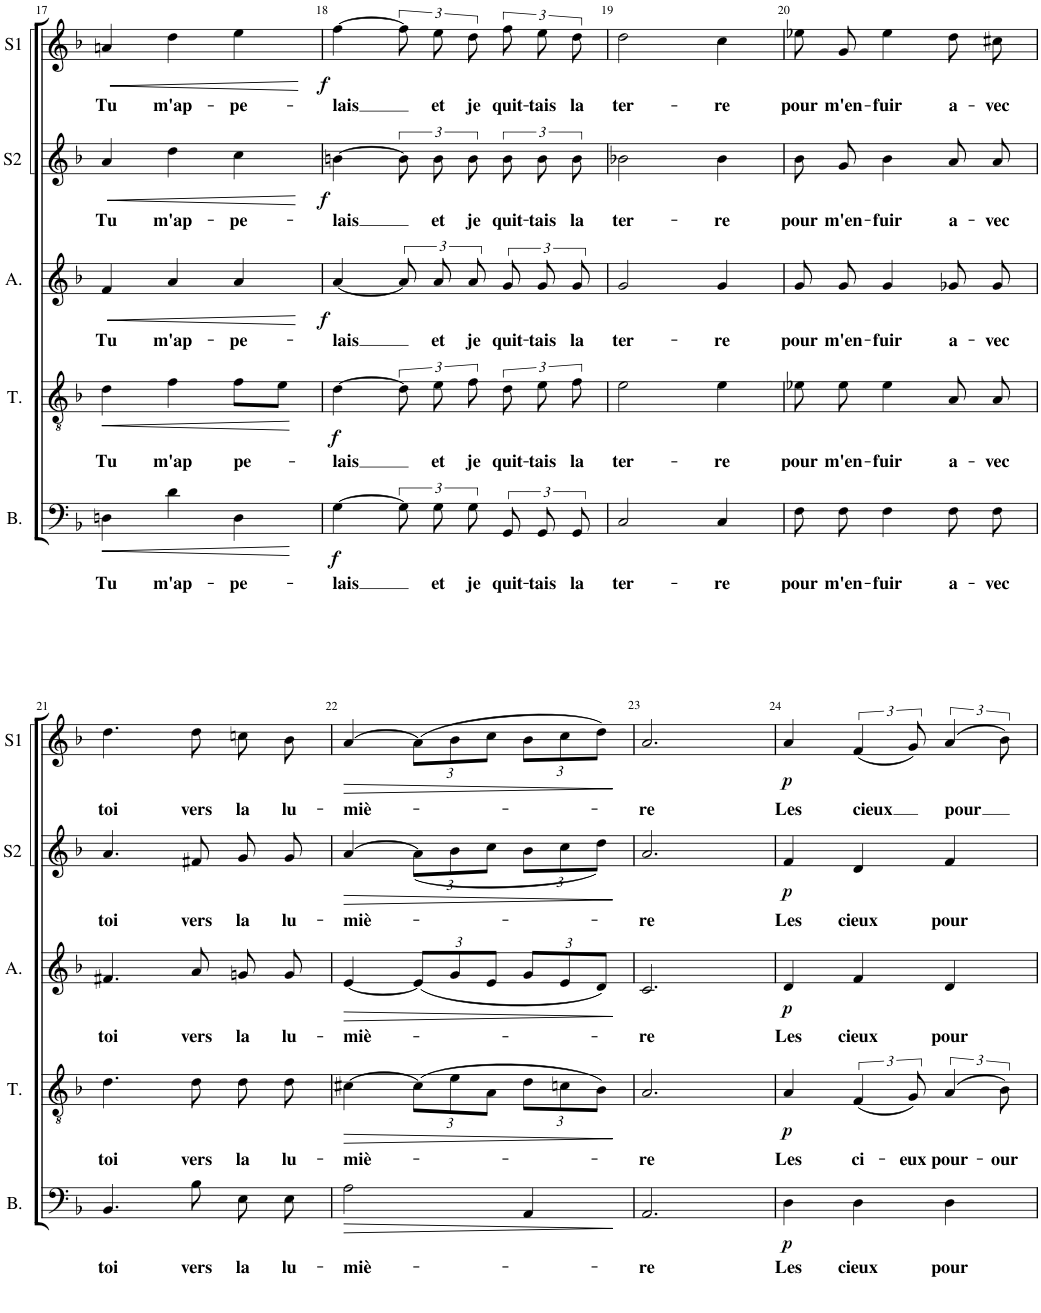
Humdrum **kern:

**kern	**text	**dynam	**kern	**text	**dynam	**kern	**text	**dynam	**kern	**text	**dynam	**kern	**text	**dynam
*part5	*part5	*part5	*part4	*part4	*part4	*part3	*part3	*part3	*part2	*part2	*part2	*part1	*part1	*part1
*staff5	*staff5	*staff5	*staff4	*staff4	*staff4	*staff3	*staff3	*staff3	*staff2	*staff2	*staff2	*staff1	*staff1	*staff1
*I"Basse	*	*	*I"Tenor	*	*	*I"Alto	*	*	*I"Soprano2	*	*	*I"Soprano1	*	*
*I'B.	*	*	*I'T.	*	*	*I'A.	*	*	*I'S2	*	*	*I'S1	*	*
!!LO:PB:g=z
*clefF4	*	*	*clefGv2	*	*	*clefG2	*	*	*clefG2	*	*	*clefG2	*	*
*k[b-]	*	*	*k[b-]	*	*	*k[b-]	*	*	*k[b-]	*	*	*k[b-]	*	*
*M3/4	*	*	*M3/4	*	*	*M3/4	*	*	*M3/4	*	*	*M3/4	*	*
=17	=17	=17	=17	=17	=17	=17	=17	=17	=17	=17	=17	=17	=17	=17
!	!LO:LY:b	!LO:HP:b	!	!LO:LY:b	!LO:HP:b	!	!LO:LY:b	!LO:HP:b	!	!LO:LY:b	!LO:HP:b	!	!LO:LY:b	!LO:HP:b
4Dn\	Tu	<	4d\	Tu	<	4f/	Tu	<	4a/	Tu	<	4an/	Tu	<
!	!LO:LY:b	!	!	!LO:LY:b	!	!	!LO:LY:b	!	!	!LO:LY:b	!	!	!LO:LY:b	!
4d\	m'ap-	.	4f\	m'ap	.	4a/	m'ap-	.	4dd\	m'ap-	.	4dd\	m'ap-	.
!	!LO:LY:b	!	!	!LO:LY:b	!	!	!LO:LY:b	!	!	!LO:LY:b	!	!	!LO:LY:b	!
4D\	-pe-	.	8f\L	pe-	.	4a/	-pe-	.	4cc\	-pe-	.	4ee\	-pe-	.
.	.	.	8e\J	.	[	.	.	.	.	.	.	.	.	.
.	.	[	.	.	.	.	.	[	.	.	[	.	.	[
=18	=18	=18	=18	=18	=18	=18	=18	=18	=18	=18	=18	=18	=18	=18
!	!LO:LY:b	!LO:DY:b	!	!LO:LY:b	!LO:DY:b	!	!LO:LY:b	!	!	!LO:LY:b	!	!	!LO:LY:b	!
[4G\	-lais	f	[4d\	-lais	f	[4a/	-lais	.	[4bn\	-lais	.	[4ff\	-lais	.
12G\L]	.	.	12d\]	.	.	12a/]	.	.	12b\]	.	.	12ff\]	.	.
!	!LO:LY:b	!	!	!LO:LY:b	!	!	!LO:LY:b	!	!	!LO:LY:b	!	!	!LO:LY:b	!
12G\	et	.	12e\	et	.	12a/	et	.	12b\	et	.	12ee\	et	.
!	!LO:LY:b	!	!	!LO:LY:b	!	!	!LO:LY:b	!	!	!LO:LY:b	!	!	!LO:LY:b	!
12G\J	je	.	12f\	je	.	12a/	je	.	12b\	je	.	12dd\	je	.
!	!LO:LY:b	!	!	!LO:LY:b	!	!	!LO:LY:b	!	!	!LO:LY:b	!	!	!LO:LY:b	!
12GG/L	quit-	.	12d\	quit-	.	12g/	quit-	.	12b\	quit-	.	12ff\	quit-	.
!	!LO:LY:b	!	!	!LO:LY:b	!	!	!LO:LY:b	!	!	!LO:LY:b	!	!	!LO:LY:b	!
12GG/	-tais	.	12e\	-tais	.	12g/	-tais	.	12b\	-tais	.	12ee\	-tais	.
!	!LO:LY:b	!	!	!LO:LY:b	!	!	!LO:LY:b	!	!	!LO:LY:b	!	!	!LO:LY:b	!
12GG/J	la	.	12f\	la	.	12g/	la	.	12b\	la	.	12dd\	la	.
=19	=19	=19	=19	=19	=19	=19	=19	=19	=19	=19	=19	=19	=19	=19
!	!LO:LY:b	!	!	!LO:LY:b	!	!	!LO:LY:b	!	!	!LO:LY:b	!	!	!LO:LY:b	!
2C/	ter-	.	2e\	ter-	.	2g/	ter-	.	2b-X\	ter-	.	2dd\	ter-	.
!	!LO:LY:b	!	!	!LO:LY:b	!	!	!LO:LY:b	!	!	!LO:LY:b	!	!	!LO:LY:b	!
4C/	-re	.	4e\	-re	.	4g/	-re	.	4b-\	-re	.	4cc\	-re	.
=20	=20	=20	=20	=20	=20	=20	=20	=20	=20	=20	=20	=20	=20	=20
!	!LO:LY:b	!	!	!LO:LY:b	!	!	!LO:LY:b	!	!	!LO:LY:b	!	!	!LO:LY:b	!
8F\L	pour	.	8e-X\	pour	.	8g/	pour	.	8b-\	pour	.	8ee-X\	pour	.
!	!LO:LY:b	!	!	!LO:LY:b	!	!	!LO:LY:b	!	!	!LO:LY:b	!	!	!LO:LY:b	!
8F\J	m'en-	.	8e-\	m'en-	.	8g/	m'en-	.	8g/	m'en-	.	8g/	m'en-	.
!	!LO:LY:b	!	!	!LO:LY:b	!	!	!LO:LY:b	!	!	!LO:LY:b	!	!	!LO:LY:b	!
4F\	-fuir	.	4e-\	-fuir	.	4g/	-fuir	.	4b-\	-fuir	.	4ee-\	-fuir	.
!	!LO:LY:b	!	!	!LO:LY:b	!	!	!LO:LY:b	!	!	!LO:LY:b	!	!	!LO:LY:b	!
8F\L	a-	.	8A/	a-	.	8g-X/	a-	.	8a/	a-	.	8dd\	a-	.
!	!LO:LY:b	!	!	!LO:LY:b	!	!	!LO:LY:b	!	!	!LO:LY:b	!	!	!LO:LY:b	!
8F\J	-vec	.	8A/	-vec	.	8g-/	-vec	.	8a/	-vec	.	8cc#X\	-vec	.
!!LO:LB:g=z
=21	=21	=21	=21	=21	=21	=21	=21	=21	=21	=21	=21	=21	=21	=21
!	!LO:LY:b	!	!	!LO:LY:b	!	!	!LO:LY:b	!	!	!LO:LY:b	!	!	!LO:LY:b	!
4.BB-/	toi	.	4.d\	toi	.	4.f#X/	toi	.	4.a/	toi	.	4.dd\	toi	.
!	!LO:LY:b	!	!	!LO:LY:b	!	!	!LO:LY:b	!	!	!LO:LY:b	!	!	!LO:LY:b	!
8B-\	vers	.	8d\	vers	.	8a/	vers	.	8f#X/	vers	.	8dd\	vers	.
!	!LO:LY:b	!	!	!LO:LY:b	!	!	!LO:LY:b	!	!	!LO:LY:b	!	!	!LO:LY:b	!
8E\L	la	.	8d\	la	.	8gn/	la	.	8g/	la	.	8ccn\	la	.
!	!LO:LY:b	!	!	!LO:LY:b	!	!	!LO:LY:b	!	!	!LO:LY:b	!	!	!LO:LY:b	!
8E\J	lu-	.	8d\	lu-	.	8g/	lu-	.	8g/	lu-	.	8b-\	lu-	.
=22	=22	=22	=22	=22	=22	=22	=22	=22	=22	=22	=22	=22	=22	=22
!	!LO:LY:b	!LO:HP:b	!	!LO:LY:b	!LO:HP:b	!	!LO:LY:b	!LO:HP:b	!	!LO:LY:b	!LO:HP:b	!	!LO:LY:b	!LO:HP:b
2A\	-miè-	>	[4c#X\	-miè-	>	[<4e/	-miè-	>	[>4a/	-miè-	>	[4a/	-miè-	>
*	*	*	*Xbrackettup	*	*	*Xbrackettup	*	*	*Xbrackettup	*	*	*Xbrackettup	*	*
.	.	.	(12c#\L]	.	.	(<12e/L]	.	.	(<12a\L]	.	.	(12a\L]	.	.
.	.	.	12e\	.	.	12g/	.	.	12b-\	.	.	12b-\	.	.
.	.	.	12A\J	.	.	12e/J	.	.	12cc\J	.	.	12cc\J	.	.
4AA/	.	.	12d\L	.	.	12g/L	.	.	12b-\L	.	.	12b-\L	.	.
.	.	.	12cn\	.	.	12e/	.	.	12cc\	.	.	12cc\	.	.
.	.	.	12B-\J)	.	.	12d/J)	.	.	12dd\J)	.	.	12dd\J)	.	.
.	.	]	.	.	]	.	.	]	.	.	]	.	.	]
=23	=23	=23	=23	=23	=23	=23	=23	=23	=23	=23	=23	=23	=23	=23
!	!LO:LY:b	!	!	!LO:LY:b	!	!	!LO:LY:b	!	!	!LO:LY:b	!	!	!LO:LY:b	!
2.AA/	-re	.	2.A/	-re	.	2.c/	-re	.	2.a/	-re	.	2.a/	-re	.
=24	=24	=24	=24	=24	=24	=24	=24	=24	=24	=24	=24	=24	=24	=24
!	!LO:LY:b	!LO:DY:b	!	!LO:LY:b	!LO:DY:b	!	!LO:LY:b	!LO:DY:b	!	!LO:LY:b	!LO:DY:b	!	!LO:LY:b	!LO:DY:b
4D\	Les	p	4A/	Les	p	4d/	Les	p	4f/	Les	p	4a/	Les	p
!	!LO:LY:b	!	!	!	!	!	!	!	!	!	!	!	!	!
*	*	*	*brackettup	*	*	*	*	*	*	*	*	*	*	*
!	!	!	!	!LO:LY:b	!	!	!LO:LY:b	!	!	!LO:LY:b	!	!	!	!
*	*	*	*	*	*	*	*	*	*	*	*	*brackettup	*	*
!	!	!	!	!	!	!	!	!	!	!	!	!	!LO:LY:b	!
4D\	cieux	.	(6F/	ci-	.	4f/	cieux	.	4d/	cieux	.	(6f/	cieux	.
!	!	!	!	!LO:LY:b	!	!	!	!	!	!	!	!	!	!
.	.	.	12G/)	-eux	.	.	.	.	.	.	.	12g/)	.	.
!	!LO:LY:b	!	!	!LO:LY:b	!	!	!LO:LY:b	!	!	!LO:LY:b	!	!	!LO:LY:b	!
4D\	pour	.	(6A/	pour-	.	4d/	pour	.	4f/	pour	.	(6a/	pour	.
!	!	!	!	!LO:LY:b	!	!	!	!	!	!	!	!	!	!
.	.	.	12B-\)	-our	.	.	.	.	.	.	.	12b-\)	.	.
=	=	=	=	=	=	=	=	=	=	=	=	=	=	=
*-	*-	*-	*-	*-	*-	*-	*-	*-	*-	*-	*-	*-	*-	*-
